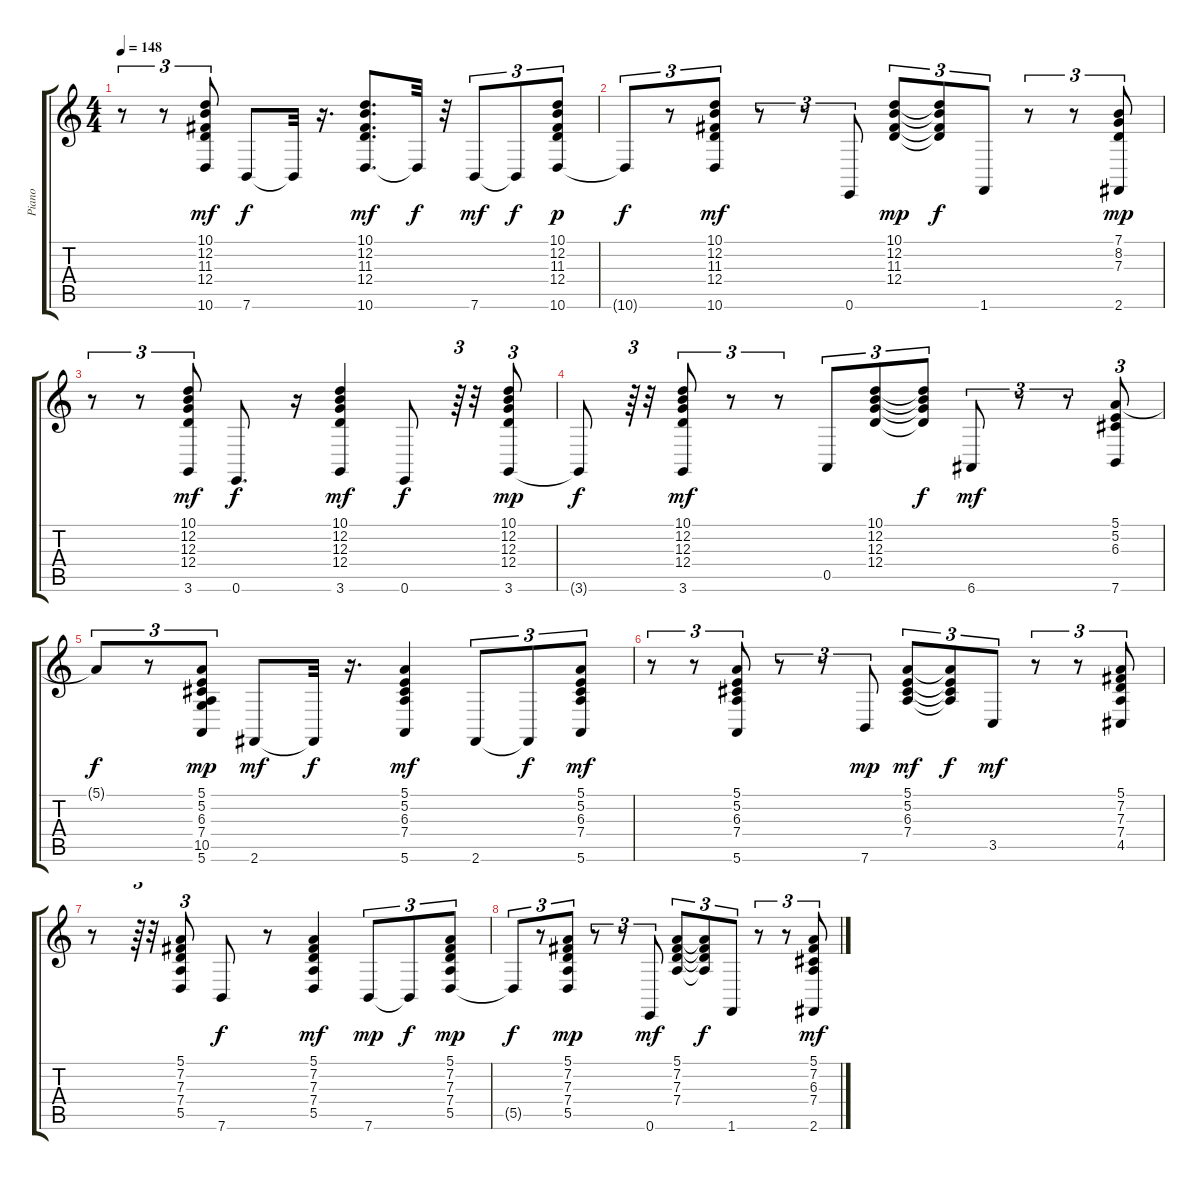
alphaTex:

\track ("Piano" "Piano") {instrument acousticgrandpiano}
\staff {score tabs}
\tuning (E4 B3 G3 D3 A2 E2) {hide}
\ts (4 4)
\tempo 148
\clef g2
\ks c
r.8{tu (3 2) dy mp} r.8{tu (3 2)} (10.1 12.2 11.3 12.4 10.6).8{tu (3 2) dy mf} 7.6.8{dy f} 7.6{t}.32 r.16{d} (10.1 12.2 11.3 12.4 10.6).8{d dy mf} 10.6{t}.32{dy f} r.32 7.6.8{tu (3 2) dy mf} 7.6{t}.8{tu (3 2) dy f} (10.1 12.2 11.3 12.4 10.6).8{tu (3 2) dy p} |
10.6{t}.8{tu (3 2) dy f} r.8{tu (3 2)} (10.1 12.2 11.3 12.4 10.6).8{tu (3 2) dy mf} r.8{tu (3 2)} r.8{tu (3 2)} 0.6.8{tu (3 2)} (10.1 12.2 11.3 12.4).8{tu (3 2) dy mp} (10.1{t} 12.2{t} 11.3{t} 12.4{t}).8{tu (3 2) dy f} 1.6.8{tu (3 2)} r.8{tu (3 2)} r.8{tu (3 2)} (7.1 8.2 7.3 2.6).8{tu (3 2) dy mp} |
r.8{tu (3 2)} r.8{tu (3 2)} (10.1 12.2 12.3 12.4 3.6).8{tu (3 2) dy mf} 0.6.8{d dy f} r.16 (10.1 12.2 12.3 12.4 3.6).4{dy mf} 0.6.8{dy f} r.64{tu (3 2)} r.32 (10.1 12.2 12.3 12.4 3.6).8{tu (3 2) dy mp} |
3.6{t}.8{dy f} r.64{tu (3 2)} r.32 (10.1 12.2 12.3 12.4 3.6).8{tu (3 2) dy mf} r.8{tu (3 2)} r.8{tu (3 2)} 0.5.8{tu (3 2)} (10.1 12.2 12.3 12.4).8{tu (3 2)} (10.1{t} 12.2{t} 12.3{t} 12.4{t}).8{tu (3 2) dy f} 6.6.8{tu (3 2) dy mf} r.8{tu (3 2)} r.8{tu (3 2)} (5.1 5.2 6.3 7.6).8{tu (3 2)} |
5.1{t}.8{tu (3 2) dy f} r.8{tu (3 2)} (5.1 5.2 6.3 7.4 10.5 5.6).8{tu (3 2) dy mp} 2.6.8{dy mf} 2.6{t}.32{dy f} r.16{d} (5.1 5.2 6.3 7.4 5.6).4{dy mf} 2.6.8{tu (3 2)} 2.6{t}.8{tu (3 2) dy f} (5.1 5.2 6.3 7.4 5.6).8{tu (3 2) dy mf} |
r.8{tu (3 2)} r.8{tu (3 2)} (5.1 5.2 6.3 7.4 5.6).8{tu (3 2)} r.8{tu (3 2)} r.8{tu (3 2)} 7.6.8{tu (3 2) dy mp} (5.1 5.2 6.3 7.4).8{tu (3 2) dy mf} (5.1{t} 5.2{t} 6.3{t} 7.4{t}).8{tu (3 2) dy f} 3.5.8{tu (3 2) dy mf} r.8{tu (3 2)} r.8{tu (3 2)} (5.1 7.2 7.3 7.4 4.5).8{tu (3 2)} |
r.8 r.64{tu (3 2)} r.32 (5.1 7.2 7.3 7.4 5.5).8{tu (3 2)} 7.6.8{dy f} r.8 (5.1 7.2 7.3 7.4 5.5).4{dy mf} 7.6.8{tu (3 2) dy mp} 7.6{t}.8{tu (3 2) dy f} (5.1 7.2 7.3 7.4 5.5).8{tu (3 2) dy mp} |
5.5{t}.8{tu (3 2) dy f} r.8{tu (3 2)} (5.1 7.2 7.3 7.4 5.5).8{tu (3 2) dy mp} r.8{tu (3 2)} r.8{tu (3 2)} 0.6.8{tu (3 2) dy mf} (5.1 7.2 7.3 7.4).8{tu (3 2)} (5.1{t} 7.2{t} 7.3{t} 7.4{t}).8{tu (3 2) dy f} 1.6.8{tu (3 2)} r.8{tu (3 2)} r.8{tu (3 2)} (5.1 7.2 6.3 7.4 2.6).8{tu (3 2) dy mf}
